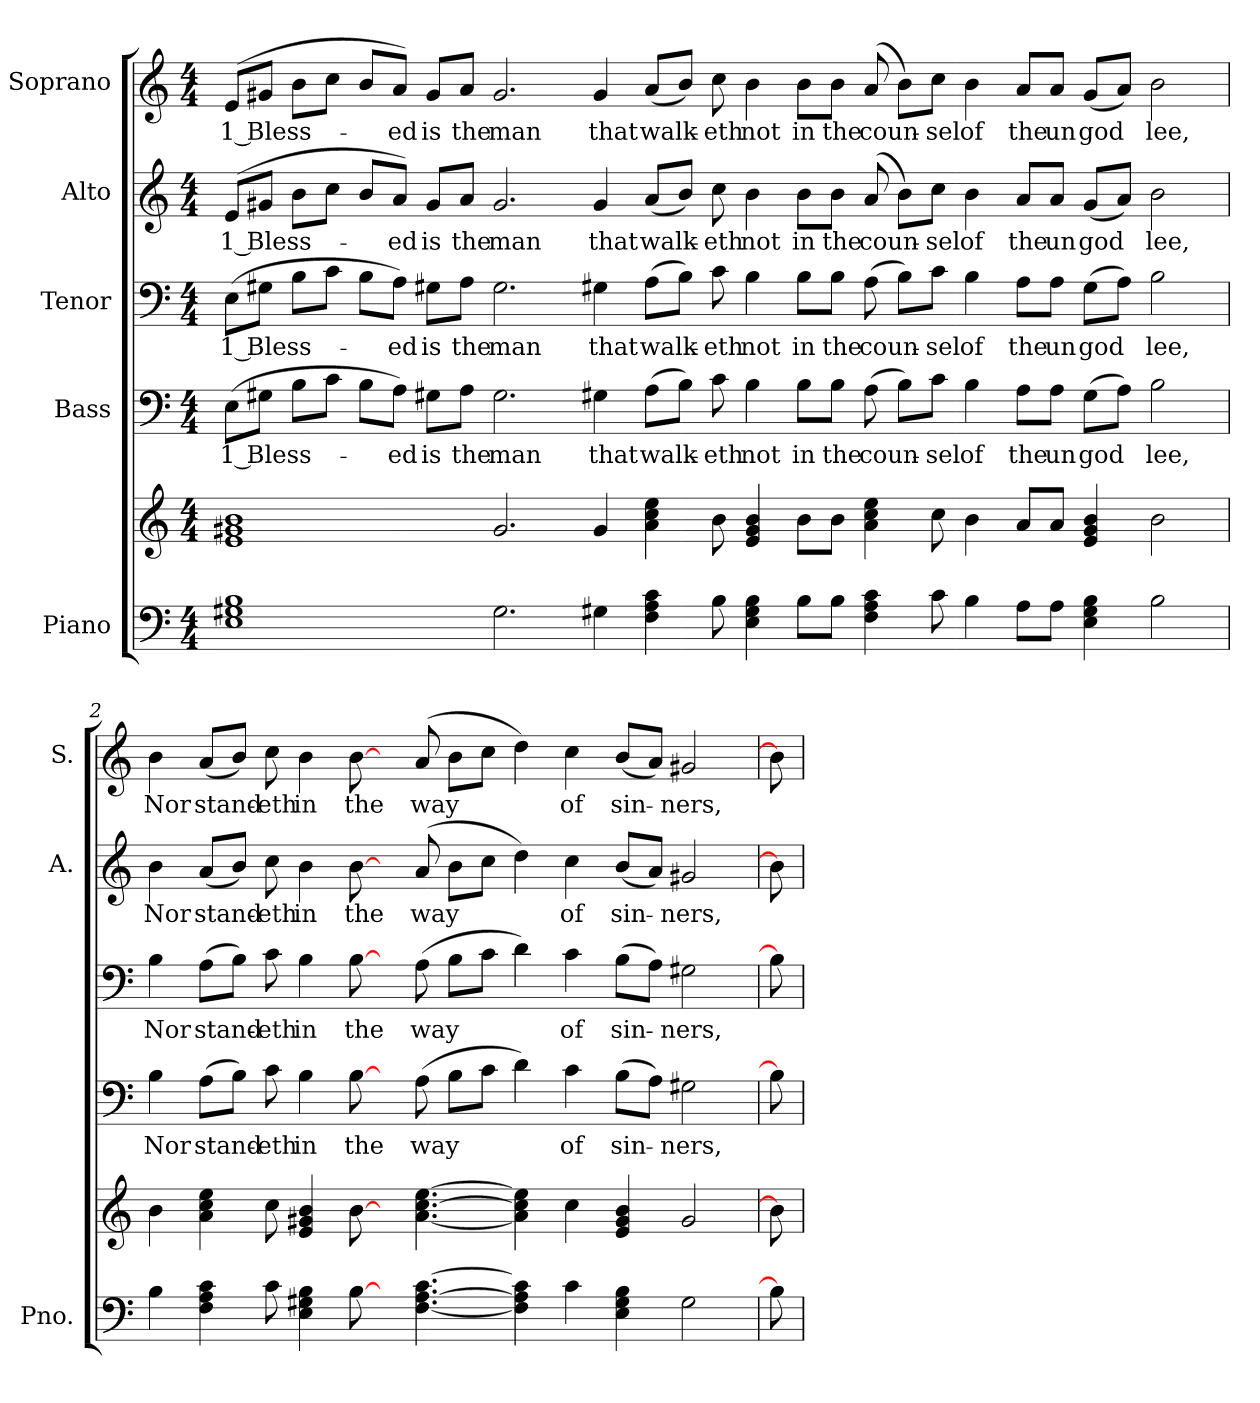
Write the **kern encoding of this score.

**kern	**kern	**kern	**text	**kern	**text	**kern	**text	**kern	**text
*part5	*part5	*part4	*part4	*part3	*part3	*part2	*part2	*part1	*part1
*staff6	*staff5	*staff4	*staff4	*staff3	*staff3	*staff2	*staff2	*staff1	*staff1
*I"Piano	*	*I"Bass	*	*I"Tenor	*	*I"Alto	*	*I"Soprano	*
*I'Pno.	*	*	*	*	*	*I'A.	*	*I'S.	*
!!LO:PB:g=z
*clefF4	*clefG2	*clefF4	*	*clefF4	*	*clefG2	*	*clefG2	*
*k[]	*k[]	*k[]	*	*k[]	*	*k[]	*	*k[]	*
*C:	*C:	*C:	*	*C:	*	*C:	*	*C:	*
*M4/4	*M4/4	*M4/4	*	*M4/4	*	*M4/4	*	*M4/4	*
*MM120	*MM120	*MM120	*	*MM120	*	*MM120	*	*MM120	*
=1	=1	=1	=1	=1	=1	=1	=1	=1	=1
!	!	!	!LO:LY:b:color=#000000	!	!	!	!	!	!
!	!	!	!	!	!LO:LY:b:color=#000000	!	!	!	!
!	!	!	!	!	!	!	!LO:LY:b:color=#000000	!	!
!	!	!	!	!	!	!	!	!	!LO:LY:b:color=#000000
1Ei 1G#Xi 1Bi	1ei 1g#Xi 1bi	(8Ei\L	1 Bless-	(8Ei\L	1 Bless-	(8ei/L	1 Bless-	(8ei/L	1 Bless-
.	.	8G#Xi\J	.	8G#Xi\J	.	8g#Xi/J	.	8g#Xi/J	.
.	.	8Bi\L	.	8Bi\L	.	8bi\L	.	8bi\L	.
.	.	8ci\J	.	8ci\J	.	8cci\J	.	8cci\J	.
.	.	8Bi\L	.	8Bi\L	.	8bi/L	.	8bi/L	.
!	!	!	!LO:LY:b:color=#000000	!	!	!	!	!	!
!	!	!	!	!	!LO:LY:b:color=#000000	!	!	!	!
!	!	!	!	!	!	!	!LO:LY:b:color=#000000	!	!
!	!	!	!	!	!	!	!	!	!LO:LY:b:color=#000000
.	.	8Ai\J)	-ed	8Ai\J)	-ed	8ai/J)	-ed	8ai/J)	-ed
!	!	!	!LO:LY:b:color=#000000	!	!	!	!	!	!
!	!	!	!	!	!LO:LY:b:color=#000000	!	!	!	!
!	!	!	!	!	!	!	!LO:LY:b:color=#000000	!	!
!	!	!	!	!	!	!	!	!	!LO:LY:b:color=#000000
.	.	8G#Xi\L	is	8G#Xi\L	is	8g#i/L	is	8g#i/L	is
!	!	!	!LO:LY:b:color=#000000	!	!	!	!	!	!
!	!	!	!	!	!LO:LY:b:color=#000000	!	!	!	!
!	!	!	!	!	!	!	!LO:LY:b:color=#000000	!	!
!	!	!	!	!	!	!	!	!	!LO:LY:b:color=#000000
.	.	8Ai\J	the	8Ai\J	the	8ai/J	the	8ai/J	the
!	!	!	!LO:LY:b:color=#000000	!	!	!	!	!	!
!	!	!	!	!	!LO:LY:b:color=#000000	!	!	!	!
!	!	!	!	!	!	!	!LO:LY:b:color=#000000	!	!
!	!	!	!	!	!	!	!	!	!LO:LY:b:color=#000000
2.G#i\	2.g#i/	2.G#i\	man	2.G#i\	man	2.g#i/	man	2.g#i/	man
!	!	!	!LO:LY:b:color=#000000	!	!	!	!	!	!
!	!	!	!	!	!LO:LY:b:color=#000000	!	!	!	!
!	!	!	!	!	!	!	!LO:LY:b:color=#000000	!	!
!	!	!	!	!	!	!	!	!	!LO:LY:b:color=#000000
4G#Xi\	4g#i/	4G#Xi\	that	4G#Xi\	that	4g#i/	that	4g#i/	that
!	!	!	!LO:LY:b:color=#000000	!	!	!	!	!	!
!	!	!	!	!	!LO:LY:b:color=#000000	!	!	!	!
!	!	!	!	!	!	!	!LO:LY:b:color=#000000	!	!
!	!	!	!	!	!	!	!	!	!LO:LY:b:color=#000000
4Fi\ 4Ai 4ci	4ai\ 4cci 4eei	(8Ai\L	walk-	(8Ai\L	walk-	(8ai/L	walk-	(8ai/L	walk-
.	.	8Bi\J)	.	8Bi\J)	.	8bi/J)	.	8bi/J)	.
!	!	!	!LO:LY:b:color=#000000	!	!	!	!	!	!
!	!	!	!	!	!LO:LY:b:color=#000000	!	!	!	!
!	!	!	!	!	!	!	!LO:LY:b:color=#000000	!	!
!	!	!	!	!	!	!	!	!	!LO:LY:b:color=#000000
8Bi\	8bi\	8ci\	-eth	8ci\	-eth	8cci\	-eth	8cci\	-eth
!	!	!	!LO:LY:b:color=#000000	!	!	!	!	!	!
!	!	!	!	!	!LO:LY:b:color=#000000	!	!	!	!
!	!	!	!	!	!	!	!LO:LY:b:color=#000000	!	!
!	!	!	!	!	!	!	!	!	!LO:LY:b:color=#000000
4Ei\ 4G#i 4Bi	4ei/ 4g#i 4bi	4Bi\	not	4Bi\	not	4bi\	not	4bi\	not
!	!	!	!LO:LY:b:color=#000000	!	!	!	!	!	!
!	!	!	!	!	!LO:LY:b:color=#000000	!	!	!	!
!	!	!	!	!	!	!	!LO:LY:b:color=#000000	!	!
!	!	!	!	!	!	!	!	!	!LO:LY:b:color=#000000
8Bi\L	8bi\L	8Bi\L	in	8Bi\L	in	8bi\L	in	8bi\L	in
!	!	!	!LO:LY:b:color=#000000	!	!	!	!	!	!
!	!	!	!	!	!LO:LY:b:color=#000000	!	!	!	!
!	!	!	!	!	!	!	!LO:LY:b:color=#000000	!	!
!	!	!	!	!	!	!	!	!	!LO:LY:b:color=#000000
8Bi\J	8bi\J	8Bi\J	the	8Bi\J	the	8bi\J	the	8bi\J	the
!	!	!	!LO:LY:b:color=#000000	!	!	!	!	!	!
!	!	!	!	!	!LO:LY:b:color=#000000	!	!	!	!
!	!	!	!	!	!	!	!LO:LY:b:color=#000000	!	!
!	!	!	!	!	!	!	!	!	!LO:LY:b:color=#000000
4Fi\ 4Ai 4ci	4ai\ 4cci 4eei	(8Ai\	coun-	(8Ai\	coun-	(8ai/	coun-	(8ai/	coun-
.	.	8Bi\L)	.	8Bi\L)	.	8bi\L)	.	8bi\L)	.
!	!	!	!LO:LY:b:color=#000000	!	!	!	!	!	!
!	!	!	!	!	!LO:LY:b:color=#000000	!	!	!	!
!	!	!	!	!	!	!	!LO:LY:b:color=#000000	!	!
!	!	!	!	!	!	!	!	!	!LO:LY:b:color=#000000
8ci\	8cci\	8ci\J	-sel	8ci\J	-sel	8cci\J	-sel	8cci\J	-sel
!	!	!	!LO:LY:b:color=#000000	!	!	!	!	!	!
!	!	!	!	!	!LO:LY:b:color=#000000	!	!	!	!
!	!	!	!	!	!	!	!LO:LY:b:color=#000000	!	!
!	!	!	!	!	!	!	!	!	!LO:LY:b:color=#000000
4Bi\	4bi\	4Bi\	of	4Bi\	of	4bi\	of	4bi\	of
!	!	!	!LO:LY:b:color=#000000	!	!	!	!	!	!
!	!	!	!	!	!LO:LY:b:color=#000000	!	!	!	!
!	!	!	!	!	!	!	!LO:LY:b:color=#000000	!	!
!	!	!	!	!	!	!	!	!	!LO:LY:b:color=#000000
8Ai\L	8ai/L	8Ai\L	the	8Ai\L	the	8ai/L	the	8ai/L	the
!	!	!	!LO:LY:b:color=#000000	!	!	!	!	!	!
!	!	!	!	!	!LO:LY:b:color=#000000	!	!	!	!
!	!	!	!	!	!	!	!LO:LY:b:color=#000000	!	!
!	!	!	!	!	!	!	!	!	!LO:LY:b:color=#000000
8Ai\J	8ai/J	8Ai\J	un	8Ai\J	un	8ai/J	un	8ai/J	un
!	!	!	!LO:LY:b:color=#000000	!	!	!	!	!	!
!	!	!	!	!	!LO:LY:b:color=#000000	!	!	!	!
!	!	!	!	!	!	!	!LO:LY:b:color=#000000	!	!
!	!	!	!	!	!	!	!	!	!LO:LY:b:color=#000000
4Ei\ 4G#i 4Bi	4ei/ 4g#i 4bi	(8G#i\L	god	(8G#i\L	god	(8g#i/L	god	(8g#i/L	god
.	.	8Ai\J)	.	8Ai\J)	.	8ai/J)	.	8ai/J)	.
!	!	!	!LO:LY:b:color=#000000	!	!	!	!	!	!
!	!	!	!	!	!LO:LY:b:color=#000000	!	!	!	!
!	!	!	!	!	!	!	!LO:LY:b:color=#000000	!	!
!	!	!	!	!	!	!	!	!	!LO:LY:b:color=#000000
2Bi\	2bi\	2Bi\	lee,	2Bi\	lee,	2bi\	lee,	2bi\	lee,
=2	=2	=2	=2	=2	=2	=2	=2	=2	=2
!	!	!	!LO:LY:b:color=#000000	!	!	!	!	!	!
!	!	!	!	!	!LO:LY:b:color=#000000	!	!	!	!
!	!	!	!	!	!	!	!LO:LY:b:color=#000000	!	!
!	!	!	!	!	!	!	!	!	!LO:LY:b:color=#000000
4Bi\	4bi\	4Bi\	Nor	4Bi\	Nor	4bi\	Nor	4bi\	Nor
!	!	!	!LO:LY:b:color=#000000	!	!	!	!	!	!
!	!	!	!	!	!LO:LY:b:color=#000000	!	!	!	!
!	!	!	!	!	!	!	!LO:LY:b:color=#000000	!	!
!	!	!	!	!	!	!	!	!	!LO:LY:b:color=#000000
4Fi\ 4Ai 4ci	4ai\ 4cci 4eei	(8Ai\L	stand-	(8Ai\L	stand-	(8ai/L	stand-	(8ai/L	stand-
.	.	8Bi\J)	.	8Bi\J)	.	8bi/J)	.	8bi/J)	.
!	!	!	!LO:LY:b:color=#000000	!	!	!	!	!	!
!	!	!	!	!	!LO:LY:b:color=#000000	!	!	!	!
!	!	!	!	!	!	!	!LO:LY:b:color=#000000	!	!
!	!	!	!	!	!	!	!	!	!LO:LY:b:color=#000000
8ci\	8cci\	8ci\	-eth	8ci\	-eth	8cci\	-eth	8cci\	-eth
!	!	!	!LO:LY:b:color=#000000	!	!	!	!	!	!
!	!	!	!	!	!LO:LY:b:color=#000000	!	!	!	!
!	!	!	!	!	!	!	!LO:LY:b:color=#000000	!	!
!	!	!	!	!	!	!	!	!	!LO:LY:b:color=#000000
4Ei\ 4G#Xi 4Bi	4ei/ 4g#Xi 4bi	4Bi\	in	4Bi\	in	4bi\	in	4bi\	in
!	!	!	!LO:LY:b:color=#000000	!	!	!	!	!	!
!	!	!	!	!	!LO:LY:b:color=#000000	!	!	!	!
!	!	!	!	!	!	!	!LO:LY:b:color=#000000	!	!
!	!	!	!	!	!	!	!	!	!LO:LY:b:color=#000000
[8Bi\	[8bi\	[8Bi\	the	[8Bi\	the	[8bi\	the	[8bi\	the
8ryy	8ryy	8ryy	.	8ryy	.	8ryy	.	8ryy	.
!	!	!	!LO:LY:b:color=#000000	!	!	!	!	!	!
!	!	!	!	!	!LO:LY:b:color=#000000	!	!	!	!
!	!	!	!	!	!	!	!LO:LY:b:color=#000000	!	!
!	!	!	!	!	!	!	!	!	!LO:LY:b:color=#000000
[<4.Fi\ [>4.Ai [>4.ci	[<4.ai\ [>4.cci [>4.eei	(8Ai\	way	(8Ai\	way	(8ai/	way	(8ai/	way
.	.	8Bi\L	.	8Bi\L	.	8bi\L	.	8bi\L	.
.	.	8ci\J	.	8ci\J	.	8cci\J	.	8cci\J	.
4Fi\] 4Ai] 4ci]	4ai\] 4cci] 4eei]	4di\)	.	4di\)	.	4ddi\)	.	4ddi\)	.
!	!	!	!LO:LY:b:color=#000000	!	!	!	!	!	!
!	!	!	!	!	!LO:LY:b:color=#000000	!	!	!	!
!	!	!	!	!	!	!	!LO:LY:b:color=#000000	!	!
!	!	!	!	!	!	!	!	!	!LO:LY:b:color=#000000
4ci\	4cci\	4ci\	of	4ci\	of	4cci\	of	4cci\	of
!	!	!	!LO:LY:b:color=#000000	!	!	!	!	!	!
!	!	!	!	!	!LO:LY:b:color=#000000	!	!	!	!
!	!	!	!	!	!	!	!LO:LY:b:color=#000000	!	!
!	!	!	!	!	!	!	!	!	!LO:LY:b:color=#000000
4Ei\ 4G#i 4Bi	4ei/ 4g#i 4bi	(8Bi\L	sin-	(8Bi\L	sin-	(8bi/L	sin-	(8bi/L	sin-
.	.	8Ai\J)	.	8Ai\J)	.	8ai/J)	.	8ai/J)	.
!	!	!	!LO:LY:b:color=#000000	!	!	!	!	!	!
!	!	!	!	!	!LO:LY:b:color=#000000	!	!	!	!
!	!	!	!	!	!	!	!LO:LY:b:color=#000000	!	!
!	!	!	!	!	!	!	!	!	!LO:LY:b:color=#000000
2G#i\	2g#i/	2G#Xi\	-ners,	2G#Xi\	-ners,	2g#Xi/	-ners,	2g#Xi/	-ners,
=3	=3	=3	=3	=3	=3	=3	=3	=3	=3
8Bi\]	8bi\]	8Bi\]	.	8Bi\]	.	8bi\]	.	8bi\]	.
=	=	=	=	=	=	=	=	=	=
*-	*-	*-	*-	*-	*-	*-	*-	*-	*-
